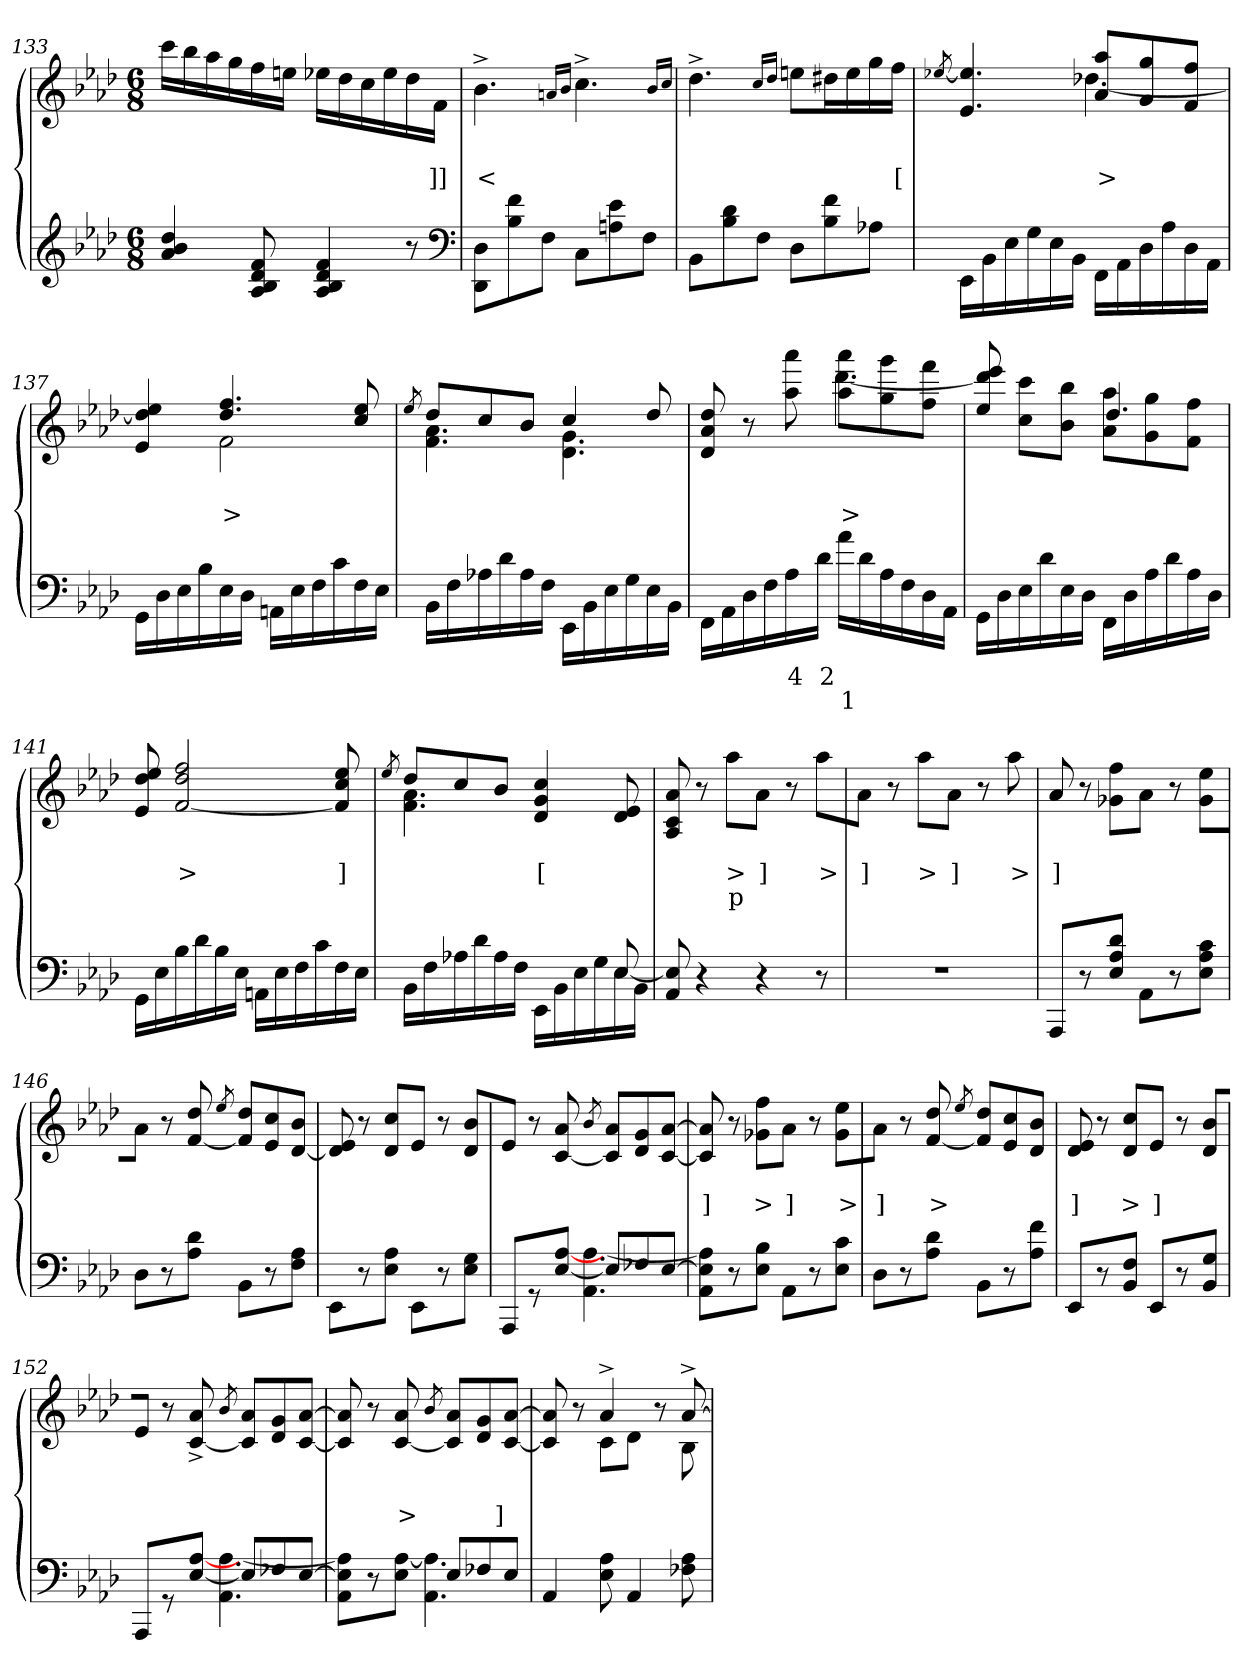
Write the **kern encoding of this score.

**kern	**text	**text	**kern	**text	**text	**text
*part2	*part2	*part2	*part1	*part1	*part1	*part1
*staff2	*staff2	*staff2	*staff1	*staff1	*staff1	*staff1
*clefG2	*	*	*clefG2	*	*	*
*k[b-e-a-d-]	*	*	*k[b-e-a-d-]	*	*	*
*M6/8	*	*	*M6/8	*	*	*
=133	=133	=133	=133	=133	=133	=133
4dd-/ 4b-/ 4a-/	.	.	16cccLL	.	.	.
.	.	.	16bb-	.	.	.
.	.	.	16aa-	.	.	.
.	.	.	16gg	.	.	.
8f 8d- 8B- 8A-	.	.	16ff	.	.	.
.	.	.	16eenJJ	.	.	.
4f 4d- 4B- 4A-	.	.	16ee-XLL	.	.	.
.	.	.	16dd-	.	.	.
.	.	.	16cc	.	.	.
.	.	.	16ee-	.	.	.
8r	.	.	16dd-	.	.	.
.	.	.	16fJJ	.	]]	.
*clefF4	*	*	*	*	*	*
=134	=134	=134	=134	=134	=134	=134
8D- 8DD-L	.	.	4.b-^>	.	<	.
8f 8B-	.	.	.	.	.	.
8FJ	.	.	.	.	.	.
.	.	.	16qqan/LL	.	.	.
.	.	.	16qqb-/JJ	.	.	.
8CL	.	.	4.cc^>	.	.	.
8e- 8An	.	.	.	.	.	.
8FJ	.	.	.	.	.	.
.	.	.	16qqb-/LL	.	.	.
.	.	.	16qqcc/JJ	.	.	.
=135	=135	=135	=135	=135	=135	=135
8BB-L	.	.	4.dd-^>	.	.	.
8d- 8B-	.	.	.	.	.	.
8FJ	.	.	.	.	.	.
.	.	.	16qqcc/LL	.	.	.
.	.	.	16qqdd-/JJ	.	.	.
8D-L	.	.	8eenL	.	.	.
8f 8B-	.	.	16dd#XL	.	.	.
.	.	.	16ee	.	.	.
8A-XJ	.	.	16gg	.	.	.
.	.	.	16ffJJ	.	[	.
=136	=136	=136	=136	=136	=136	=136
.	.	.	[8qee-X/	.	.	.
*	*	*	*^	*	*	*
16EE-\LL	.	.	4.ee-/] 4.e-/	4.ryy	.	.	.
16BB-	.	.	.	.	.	.	.
16E-	.	.	.	.	.	.	.
16G	.	.	.	.	.	.	.
16E-	.	.	.	.	.	.	.
16BB-JJ	.	.	.	.	.	.	.
16FF\LL	.	.	8aa- 8a-L	[4.dd-X	.	>	.
16AA-	.	.	.	.	.	.	.
16D-	.	.	8gg 8g	.	.	.	.
16A-	.	.	.	.	.	.	.
16D-	.	.	8ff 8fJ	.	.	.	.
16AA-JJ	.	.	.	.	.	.	.
=137	=137	=137	=137	=137	=137	=137	=137
16GGLL	.	.	4ee- 4dd-] 4e-	4ryy	.	.	.
16D-	.	.	.	.	.	.	.
16E-	.	.	.	.	.	.	.
16B-	.	.	.	.	.	.	.
16E-	.	.	4.ff 4.dd-	2f	.	>	.
16D-JJ	.	.	.	.	.	.	.
16AAnLL	.	.	.	.	.	.	.
16E-	.	.	.	.	.	.	.
16F	.	.	.	.	.	.	.
16c	.	.	.	.	.	.	.
16F	.	.	8ee- 8cc	.	.	.	.
16E-JJ	.	.	.	.	.	.	.
=138	=138	=138	=138	=138	=138	=138	=138
.	.	.	8qee-/	.	.	.	.
16BB-LL	.	.	8dd-L	4.a- 4.f	.	.	.
16F	.	.	.	.	.	.	.
16A-X	.	.	8cc	.	.	.	.
16d-	.	.	.	.	.	.	.
16A-	.	.	8b-J	.	.	.	.
16FJJ	.	.	.	.	.	.	.
16EE-\LL	.	.	4cc	4.g 4.d-	.	.	.
16BB-	.	.	.	.	.	.	.
16E-	.	.	.	.	.	.	.
16G	.	.	.	.	.	.	.
16E-	.	.	8dd-	.	.	.	.
16BB-JJ	.	.	.	.	.	.	.
=139	=139	=139	=139	=139	=139	=139	=139
16FFLL	.	.	8dd- 8a- 8d-	4.ryy	.	.	.
16AA-	.	.	.	.	.	.	.
16D-	.	.	8r	.	.	.	.
16F	.	.	.	.	.	.	.
16A-	4	.	8aaa- 8aa-	.	.	.	.
16d-JJ	2	.	.	.	.	.	.
16a-LL	.	1	8aaa- 8aa-\L	[4.ddd-	.	>	.
16d-	.	.	.	.	.	.	.
16A-	.	.	8ggg 8gg	.	.	.	.
16F	.	.	.	.	.	.	.
16D-	.	.	8fff 8ffJ	.	.	.	.
16AA-JJ	.	.	.	.	.	.	.
=140	=140	=140	=140	=140	=140	=140	=140
16GGLL	.	.	8eee-/ 8ddd-/] 8ee-/	4.ryy	.	.	.
16D-	.	.	.	.	.	.	.
16E-	.	.	8ccc 8ccL	.	.	.	.
16d-	.	.	.	.	.	.	.
16E-	.	.	8bb- 8b-J	.	.	.	.
16D-JJ	.	.	.	.	.	.	.
16FFLL	.	.	8aa- 8a-\L	4.dd-/	.	.	.
16D-	.	.	.	.	.	.	.
16A-	.	.	8gg 8g	.	.	.	.
16d-	.	.	.	.	.	.	.
16A-	.	.	8ff 8fJ	.	.	.	.
16D-JJ	.	.	.	.	.	.	.
*	*	*	*v	*v	*	*	*
=141	=141	=141	=141	=141	=141	=141
16GGLL	.	.	8ee-/ 8dd-/ 8e-/	.	.	.
16E-	.	.	.	.	.	.
16B-	.	.	2ff/ 2dd-/ [2f/	.	>	.
16d-	.	.	.	.	.	.
16B-	.	.	.	.	.	.
16E-JJ	.	.	.	.	.	.
16AAnLL	.	.	.	.	.	.
16E-	.	.	.	.	.	.
16F	.	.	.	.	.	.
16c	.	.	.	.	.	.
16F	.	.	8ee-/ 8cc/ 8f/]	.	]	.
16E-JJ	.	.	.	.	.	.
=142	=142	=142	=142	=142	=142	=142
.	.	.	8qee-/	.	.	.
*^	*	*	*^	*	*	*
16BB-\LL	8ryy	.	.	8dd-L	4.a- 4.f	.	.	.
16F	.	.	.	.	.	.	.	.
*v	*v	*	*	*	*	*	*	*
16A-X	.	.	8cc	.	.	.	.
16d-	.	.	.	.	.	.	.
16A-	.	.	8b-J	.	.	.	.
16FJJ	.	.	.	.	.	.	.
16EE-\LL	.	.	4.ryy	4cc/ 4g/ 4d-/	.	[	.
16BB-	.	.	.	.	.	.	.
16E-	.	.	.	.	.	.	.
16G	.	.	.	.	.	.	.
*^	*	*	*	*	*	*	*
16E-	[8E-/	.	.	.	8e-/ 8d-/	.	.	.
16BB-JJ	.	.	.	.	.	.	.	.
*v	*v	*	*	*	*	*	*	*
*	*	*	*v	*v	*	*	*
=143	=143	=143	=143	=143	=143	=143
8E-] 8AA-	.	.	8a- 8c 8A-	.	.	.
4r	.	.	8r	.	.	.
.	.	.	8aa-L	.	>	p
4r	.	.	8a-\J	.	]	.
.	.	.	8r	.	[	.
8r	.	.	8aa-L	.	>	.
=144	=144	=144	=144	=144	=144	=144
2.r	.	.	8a-\J	.	]	.
.	.	.	8r	.	.	.
.	.	.	8aa-L	.	>	.
.	.	.	8a-\J	.	]	.
.	.	.	8r	.	.	.
.	.	.	8aa-	.	>	.
=145	=145	=145	=145	=145	=145	=145
8AAA-/L	.	.	8a-/	.	]	.
8r	.	.	8r	.	.	.
8d-\ 8A-\ 8E-\J	.	.	8ff 8g-XL	.	.	.
8AA-L	.	.	8a-\J	.	.	.
8r	.	.	8r	.	.	.
8c 8A- 8E-J	.	.	8ee- 8g-L	.	.	.
=146	=146	=146	=146	=146	=146	=146
8D-L	.	.	8a-\J	.	.	.
8r	.	.	8r	.	.	.
8d- 8A-J	.	.	8dd-/ [8f/	.	.	.
.	.	.	8qee-/	.	.	.
8BB-L	.	.	8dd-/ 8f/]L	.	.	.
8r	.	.	8cc 8e-	.	.	.
8A- 8FJ	.	.	8b- [8d-J	.	.	.
=147	=147	=147	=147	=147	=147	=147
8EE-\L	.	.	8e- 8d-]	.	.	.
8r	.	.	8r	.	.	.
8A- 8E-J	.	.	8cc/ 8d-/L	.	.	.
8EE-\L	.	.	8e-J	.	.	.
8r	.	.	8r	.	.	.
8G 8E-J	.	.	8b-/ 8d-/L	.	.	.
=148	=148	=148	=148	=148	=148	=148
*^	*	*	*	*	*	*
4.ryy	8AAA-/L	.	.	8e-/J	.	.	.
.	8r	.	.	8r	.	.	.
.	[8A-\ [8E-\J	.	.	8a- [8c	.	.	.
.	.	.	.	8qb-/	.	.	.
8E-/L]	4.AA- [4.A-	.	.	8a- 8c]L	.	.	.
8F-X	.	.	.	8g 8d-	.	.	.
[8E-J	.	.	.	[8a- [8cJ	.	.	.
*v	*v	*	*	*	*	*	*
=149	=149	=149	=149	=149	=149	=149
8A-] 8E-] 8AA-L	.	.	8a-] 8c]	.	]	.
8r	.	.	8r	.	.	.
8B- 8E-J	.	.	8ff 8g-XL	.	>	.
8AA-L	.	.	8a-\J	.	]	.
8r	.	.	8r	.	.	.
8c 8E-J	.	.	8ee- 8g-L	.	>	.
=150	=150	=150	=150	=150	=150	=150
8D-L	.	.	8a-\J	.	]	.
8r	.	.	8r	.	.	.
8d- 8A-J	.	.	8dd-/ [8f/	.	>	.
.	.	.	8qee-/	.	.	.
8BB-L	.	.	8dd-/ 8f/]L	.	.	.
8r	.	.	8cc 8e-	.	.	.
8f 8A-J	.	.	8b- 8d-J	.	.	.
=151	=151	=151	=151	=151	=151	=151
8EE-/L	.	.	8e- 8d-	.	]	.
8r	.	.	8r	.	.	.
8F 8BB-J	.	.	8cc/ 8d-/L	.	>	.
8EE-/L	.	.	8e-J	.	]	.
8r	.	.	8r	.	.	.
8G 8BB-J	.	.	8b-/ 8d-/L	.	.	.
=152	=152	=152	=152	=152	=152	=152
*^	*	*	*	*	*	*
4.ryy	8AAA-/L	.	.	8e-/J	.	.	.
.	8r	.	.	8r	.	.	.
.	[8A-\ [8E-\J	.	.	8a-^> [8c^>	.	.	.
.	.	.	.	8qb-/	.	.	.
8E-/L]	[4.A- 4.AA-	.	.	8a- 8c]L	.	.	.
8F-X	.	.	.	8g 8d-	.	.	.
[8E-J	.	.	.	[8a- [8cJ	.	.	.
=153	=153	=153	=153	=153	=153	=153	=153
4.ryy	8A-] 8E-] 8AA-L	.	.	8a-] 8c]	.	.	.
.	8r	.	.	8r	.	.	.
.	[8A- 8E-J	.	.	8a- [8c	.	>	.
.	.	.	.	8qb-/	.	.	.
8E-/L	4.A-] 4.AA-	.	.	8a- 8c]L	.	.	.
8F-X	.	.	.	8g 8d-	.	.	.
8E-J	.	.	.	[8a- [8cJ	.	]	.
*v	*v	*	*	*	*	*	*
=154	=154	=154	=154	=154	=154	=154
*	*	*	*^	*	*	*
4AA-	.	.	8a-] 8c]	4ryy	.	.	.
.	.	.	8r	.	.	.	.
8A- 8E-	.	.	4a-^>	8cL	.	.	.
4AA-	.	.	.	8d-J	.	.	.
.	.	.	8ryy	8r	.	.	.
8A- 8F-X	.	.	[8a-^>	8B-	.	.	.
*	*	*	*v	*v	*	*	*
=	=	=	=	=	=	=
*-	*-	*-	*-	*-	*-	*-
